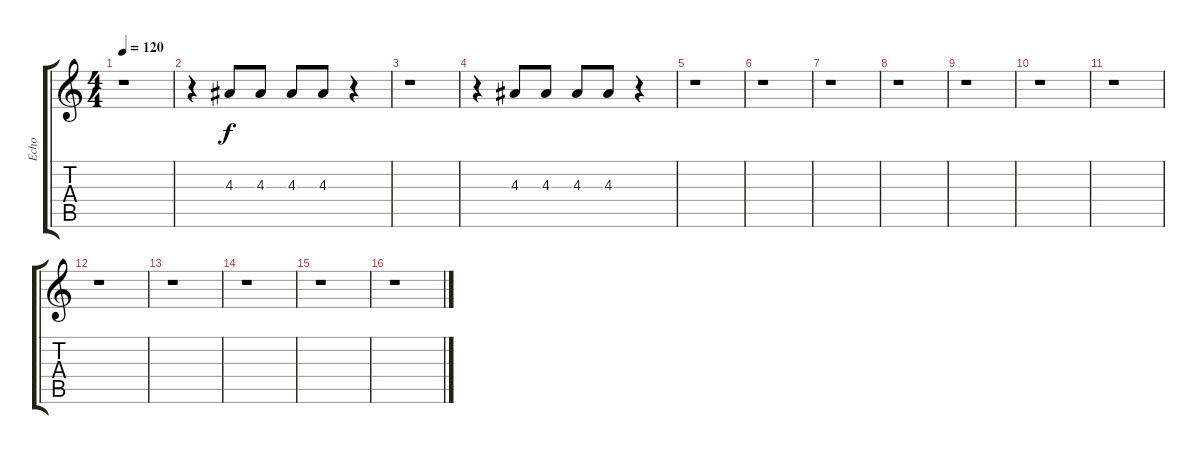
\track ("Echo" "Echo") {instrument overdrivenguitar}
\staff {score tabs}
\tuning (Eb4 Bb3 Gb3 Db3 Ab2 Eb2) {hide}
\ts (4 4)
\tempo 120
\clef g2
\ks c
r.1{dy f} |
r.4 4.3.8 4.3.8 4.3.8 4.3.8 r.4 |
r.1 |
r.4 4.3.8 4.3.8 4.3.8 4.3.8 r.4 |
r.1 |
r.1 |
r.1 |
r.1 |
r.1 |
r.1 |
r.1 |
r.1 |
r.1 |
r.1 |
r.1 |
r.1
